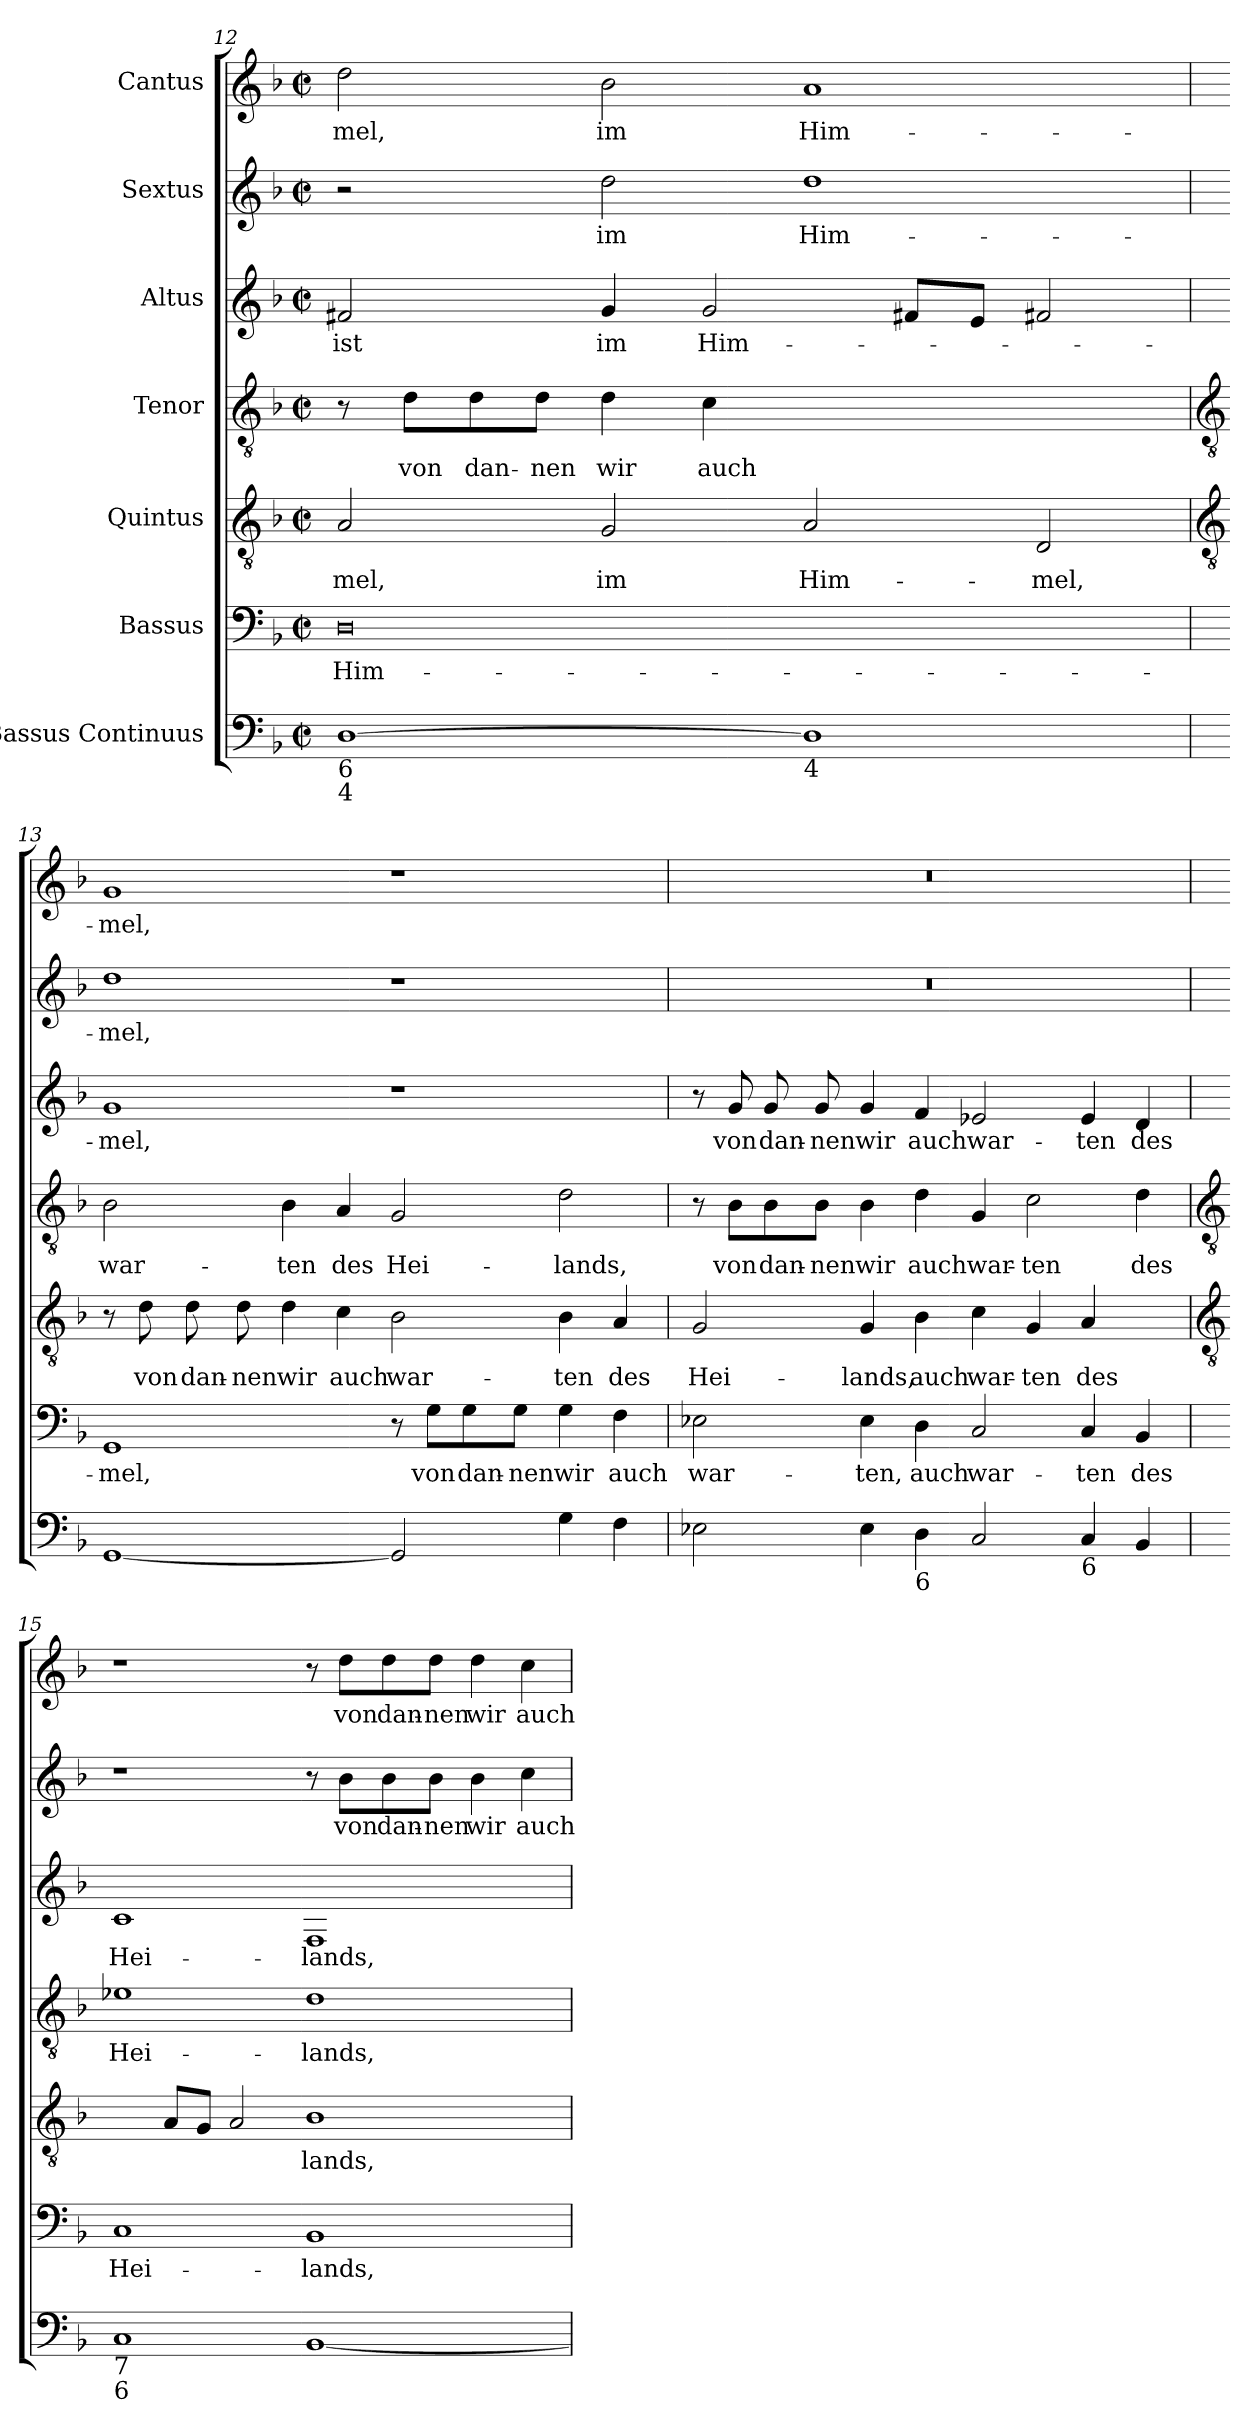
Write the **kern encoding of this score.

**kern	**kern	**text	**kern	**text	**kern	**text	**kern	**text	**kern	**text	**kern	**text
*part7	*part6	*part6	*part5	*part5	*part4	*part4	*part3	*part3	*part2	*part2	*part1	*part1
*staff7	*staff6	*staff6	*staff5	*staff5	*staff4	*staff4	*staff3	*staff3	*staff2	*staff2	*staff1	*staff1
*I"Bassus Continuus	*I"Bassus	*	*I"Quintus	*	*I"Tenor	*	*I"Altus	*	*I"Sextus	*	*I"Cantus	*
*clefF4	*clefF4	*	*clefGv2	*	*clefGv2	*	*clefG2	*	*clefG2	*	*clefG2	*
*k[b-]	*k[b-]	*	*k[b-]	*	*k[b-]	*	*k[b-]	*	*k[b-]	*	*k[b-]	*
*F:	*F:	*	*F:	*	*F:	*	*F:	*	*F:	*	*F:	*
*M4/2	*M4/2	*	*M4/2	*	*M4/2	*	*M4/2	*	*M4/2	*	*M4/2	*
*met(c|)	*met(c|)	*	*met(c|)	*	*met(c|)	*	*met(c|)	*	*met(c|)	*	*met(c|)	*
=12	=12	=12	=12	=12	=12	=12	=12	=12	=12	=12	=12	=12
!LO:TX:b:t=6\n4	!	!	!	!	!	!	!	!	!	!	!	!
!	!	!LO:LY:b	!	!LO:LY:b	!	!	!	!LO:LY:b	!	!	!	!LO:LY:b
[1D	0D	Him-	2A	-mel,	8r	.	2f#X	ist	2r	.	2dd	-mel,
!	!	!	!	!	!	!LO:LY:b	!	!	!	!	!	!
.	.	.	.	.	8d\L	von	.	.	.	.	.	.
!	!	!	!	!	!	!LO:LY:b	!	!	!	!	!	!
.	.	.	.	.	8d\	dan-	.	.	.	.	.	.
!	!	!	!	!	!	!LO:LY:b	!	!	!	!	!	!
.	.	.	.	.	8d\J	-nen	.	.	.	.	.	.
!	!	!	!	!LO:LY:b	!	!LO:LY:b	!	!LO:LY:b	!	!LO:LY:b	!	!LO:LY:b
.	.	.	2G	im	4d	wir	4g	im	2dd	im	2b-	im
!	!	!	!	!	!	!LO:LY:b	!	!LO:LY:b	!	!	!	!
.	.	.	.	.	4c	auch	2g	Him-	.	.	.	.
!LO:TX:b:t=4	!	!	!	!	!	!	!	!	!	!	!	!
!	!	!	!	!LO:LY:b	!	!	!	!	!	!LO:LY:b	!	!LO:LY:b
1D]	.	.	2A	Him-	1ryy	.	.	.	1dd	Him-	1a	Him-
.	.	.	.	.	.	.	8f#XL	.	.	.	.	.
.	.	.	.	.	.	.	8eJ	.	.	.	.	.
!	!	!	!	!LO:LY:b	!	!	!	!	!	!	!	!
.	.	.	2D	-mel,	.	.	2f#X	.	.	.	.	.
!!LO:LB:g=z
=13	=13	=13	=13	=13	=13	=13	=13	=13	=13	=13	=13	=13
*	*	*	*clefGv2	*	*clefGv2	*	*	*	*	*	*	*
!	!	!LO:LY:b	!	!	!	!LO:LY:b	!	!LO:LY:b	!	!LO:LY:b	!	!LO:LY:b
[1GG	1GG	-mel,	8r	.	2B-	war-	1g	-mel,	1dd	-mel,	1g	-mel,
!	!	!	!	!LO:LY:b	!	!	!	!	!	!	!	!
.	.	.	8d	von	.	.	.	.	.	.	.	.
!	!	!	!	!LO:LY:b	!	!	!	!	!	!	!	!
.	.	.	8d	dan-	.	.	.	.	.	.	.	.
!	!	!	!	!LO:LY:b	!	!	!	!	!	!	!	!
.	.	.	8d	-nen	.	.	.	.	.	.	.	.
!	!	!	!	!LO:LY:b	!	!LO:LY:b	!	!	!	!	!	!
.	.	.	4d	wir	4B-	-ten	.	.	.	.	.	.
!	!	!	!	!LO:LY:b	!	!LO:LY:b	!	!	!	!	!	!
.	.	.	4c	auch	4A	des	.	.	.	.	.	.
!	!	!	!	!LO:LY:b	!	!LO:LY:b	!	!	!	!	!	!
2GG]	8r	.	2B-	war-	2G	Hei-	1r	.	1r	.	1r	.
!	!	!LO:LY:b	!	!	!	!	!	!	!	!	!	!
.	8G\L	von	.	.	.	.	.	.	.	.	.	.
!	!	!LO:LY:b	!	!	!	!	!	!	!	!	!	!
.	8G\	dan-	.	.	.	.	.	.	.	.	.	.
!	!	!LO:LY:b	!	!	!	!	!	!	!	!	!	!
.	8G\J	-nen	.	.	.	.	.	.	.	.	.	.
!	!	!LO:LY:b	!	!LO:LY:b	!	!LO:LY:b	!	!	!	!	!	!
4G	4G	wir	4B-	-ten	2d	-lands,	.	.	.	.	.	.
!	!	!LO:LY:b	!	!LO:LY:b	!	!	!	!	!	!	!	!
4F	4F	auch	4A	des	.	.	.	.	.	.	.	.
=14	=14	=14	=14	=14	=14	=14	=14	=14	=14	=14	=14	=14
!	!	!LO:LY:b	!	!LO:LY:b	!	!	!	!	!	!	!	!
2E-X	2E-X	war-	2G	Hei-	8r	.	8r	.	0r	.	0r	.
!	!	!	!	!	!	!LO:LY:b	!	!LO:LY:b	!	!	!	!
.	.	.	.	.	8B-\L	von	8g	von	.	.	.	.
!	!	!	!	!	!	!LO:LY:b	!	!LO:LY:b	!	!	!	!
.	.	.	.	.	8B-\	dan-	8g	dan-	.	.	.	.
!	!	!	!	!	!	!LO:LY:b	!	!LO:LY:b	!	!	!	!
.	.	.	.	.	8B-\J	-nen	8g	-nen	.	.	.	.
!	!	!LO:LY:b	!	!LO:LY:b	!	!LO:LY:b	!	!LO:LY:b	!	!	!	!
4E-	4E-	-ten,	4G	-lands,	4B-	wir	4g	wir	.	.	.	.
!LO:TX:b:t=6	!	!	!	!	!	!	!	!	!	!	!	!
!	!	!LO:LY:b	!	!LO:LY:b	!	!LO:LY:b	!	!LO:LY:b	!	!	!	!
4D	4D	auch	4B-	auch	4d	auch	4f	auch	.	.	.	.
!	!	!LO:LY:b	!	!LO:LY:b	!	!LO:LY:b	!	!LO:LY:b	!	!	!	!
2C	2C	war-	4c	war-	4G	war-	2e-X	war-	.	.	.	.
!	!	!	!	!LO:LY:b	!	!LO:LY:b	!	!	!	!	!	!
.	.	.	4G	-ten	2c	-ten	.	.	.	.	.	.
!LO:TX:b:t=6	!	!	!	!	!	!	!	!	!	!	!	!
!	!	!LO:LY:b	!	!LO:LY:b	!	!	!	!LO:LY:b	!	!	!	!
4C	4C	-ten	4A	des	.	.	4e-	-ten	.	.	.	.
!	!	!LO:LY:b	!	!LO:LY:b	!	!LO:LY:b	!	!LO:LY:b	!	!	!	!
4BB-	4BB-	des	[4B-yy	Hei-	4d	des	4d	des	.	.	.	.
!!LO:LB:g=z
=15	=15	=15	=15	=15	=15	=15	=15	=15	=15	=15	=15	=15
*	*	*	*clefGv2	*	*clefGv2	*	*	*	*	*	*	*
!LO:TX:b:t=7	!	!	!	!	!	!	!	!	!	!	!	!
!LO:TX:b:t=6	!	!	!	!	!	!	!	!	!	!	!	!
!	!	!LO:LY:b	!	!	!	!LO:LY:b	!	!LO:LY:b	!	!	!	!
1C	1C	Hei-	4B-yy]	.	1e-X	Hei-	1c	Hei-	1r	.	1r	.
.	.	.	8AL	.	.	.	.	.	.	.	.	.
.	.	.	8GJ	.	.	.	.	.	.	.	.	.
.	.	.	2A	.	.	.	.	.	.	.	.	.
!	!	!LO:LY:b	!	!LO:LY:b	!	!LO:LY:b	!	!LO:LY:b	!	!	!	!
[1BB-	1BB-	-lands,	1B-	-lands,	1d	-lands,	1F	-lands,	8r	.	8r	.
!	!	!	!	!	!	!	!	!	!	!LO:LY:b	!	!LO:LY:b
.	.	.	.	.	.	.	.	.	8b-\L	von	8dd\L	von
!	!	!	!	!	!	!	!	!	!	!LO:LY:b	!	!LO:LY:b
.	.	.	.	.	.	.	.	.	8b-\	dan-	8dd\	dan-
!	!	!	!	!	!	!	!	!	!	!LO:LY:b	!	!LO:LY:b
.	.	.	.	.	.	.	.	.	8b-\J	-nen	8dd\J	-nen
!	!	!	!	!	!	!	!	!	!	!LO:LY:b	!	!LO:LY:b
.	.	.	.	.	.	.	.	.	4b-	wir	4dd	wir
!	!	!	!	!	!	!	!	!	!	!LO:LY:b	!	!LO:LY:b
.	.	.	.	.	.	.	.	.	4cc	auch	4cc	auch
=	=	=	=	=	=	=	=	=	=	=	=	=
*-	*-	*-	*-	*-	*-	*-	*-	*-	*-	*-	*-	*-
